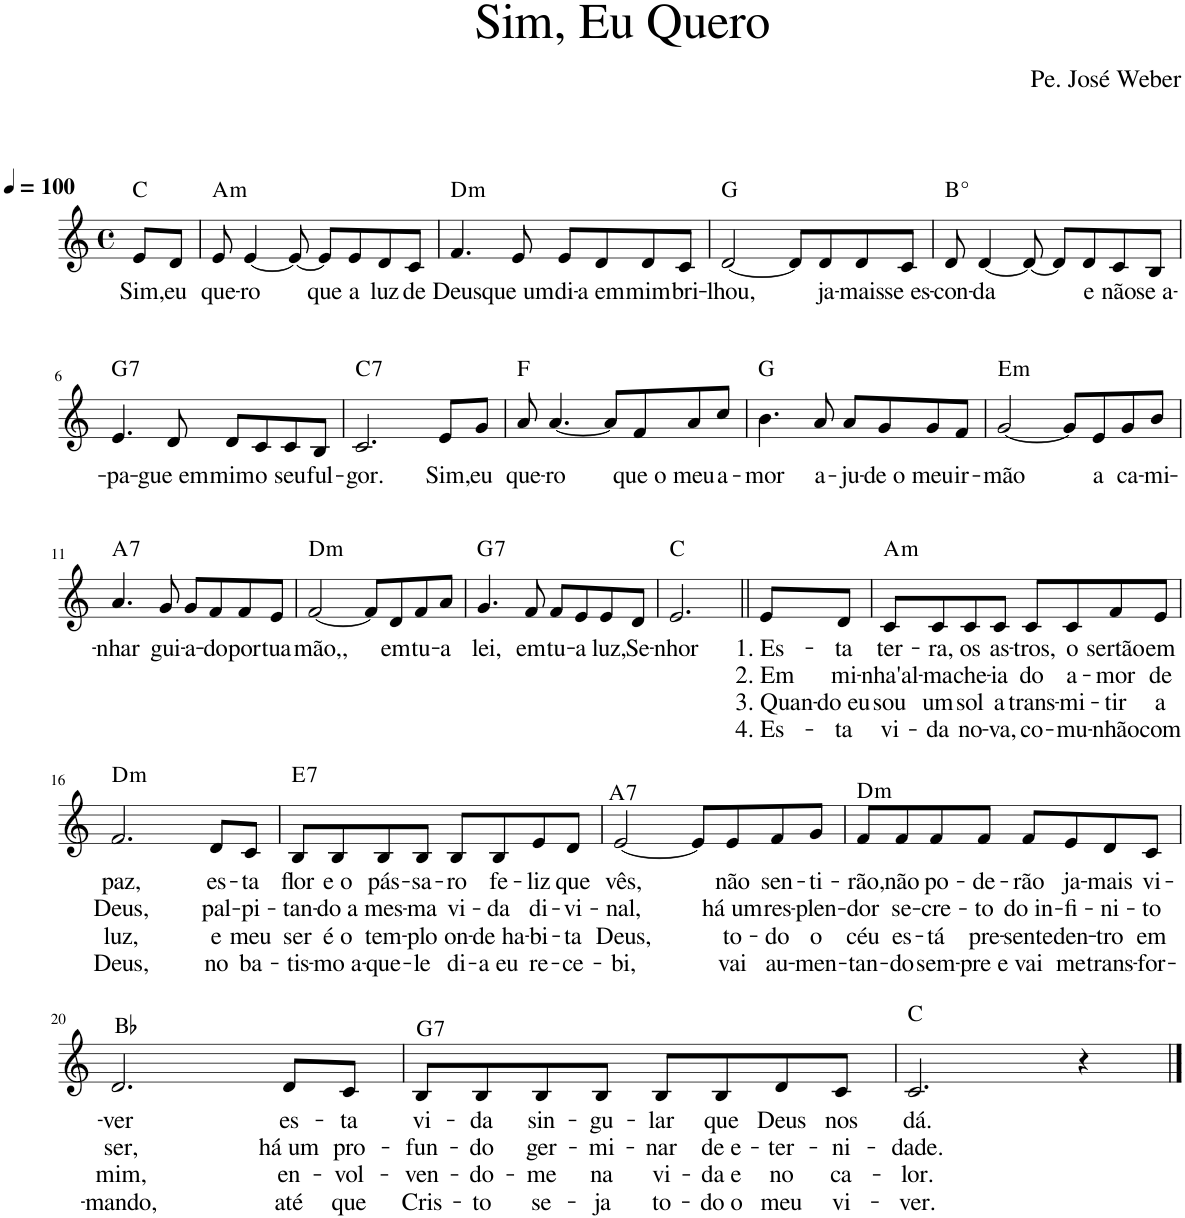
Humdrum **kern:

**kern	**text	**text	**text	**text	**harte
*part1	*part1	*part1	*part1	*part1	*part1
*staff1	*staff1	*staff1	*staff1	*staff1	*
*I"Voz	*	*	*	*	*
*I'Vo.	*	*	*	*	*
*clefG2	*	*	*	*	*
*k[]	*	*	*	*	*
*M4/4	*	*	*	*	*
*met(c)	*	*	*	*	*
*MM100	*	*	*	*	*
=1	=1	=1	=1	=1	=1
!	!LO:LY:b	!	!	!	!
8e/L	Sim,	.	.	.	C:maj
!	!LO:LY:b	!	!	!	!
8d/J	eu	.	.	.	.
=2	=2	=2	=2	=2	=2
!	!LO:LY:b	!	!	!	!LO:H:kt=m
8e/	que-	.	.	.	A:min
!	!LO:LY:b	!	!	!	!
[4e/	-ro	.	.	.	.
8e/_	.	.	.	.	.
!	!LO:LY:b	!	!	!	!
8e/L]	que	.	.	.	.
!	!LO:LY:b	!	!	!	!
8e/	a	.	.	.	.
!	!LO:LY:b	!	!	!	!
8d/	luz	.	.	.	.
!	!LO:LY:b	!	!	!	!
8c/J	de	.	.	.	.
=3	=3	=3	=3	=3	=3
!	!LO:LY:b	!	!	!	!LO:H:kt=m
4.f/	Deus	.	.	.	D:min
!	!LO:LY:b	!	!	!	!
8e/	que um	.	.	.	.
!	!LO:LY:b	!	!	!	!
8e/L	di-	.	.	.	.
!	!LO:LY:b	!	!	!	!
8d/	-a em	.	.	.	.
!	!LO:LY:b	!	!	!	!
8d/	mim	.	.	.	.
!	!LO:LY:b	!	!	!	!
8c/J	bri-	.	.	.	.
=4	=4	=4	=4	=4	=4
!	!LO:LY:b	!	!	!	!
[2d/	-lhou,	.	.	.	G:maj
8d/L]	.	.	.	.	.
!	!LO:LY:b	!	!	!	!
8d/	ja-	.	.	.	.
!	!LO:LY:b	!	!	!	!
8d/	-mais	.	.	.	.
!	!LO:LY:b	!	!	!	!
8c/J	se es-	.	.	.	.
=5	=5	=5	=5	=5	=5
!	!LO:LY:b	!	!	!	!LO:H:kt=°
8d/	-con-	.	.	.	.
!	!LO:LY:b	!	!	!	!
[4d/	-da	.	.	.	.
8d/_	.	.	.	.	.
8d/L]	.	.	.	.	.
!	!LO:LY:b	!	!	!	!
8d/	e	.	.	.	.
!	!LO:LY:b	!	!	!	!
8c/	não	.	.	.	.
!	!LO:LY:b	!	!	!	!
8B/J	se a-	.	.	.	.
!!LO:LB:g=z
=6	=6	=6	=6	=6	=6
!	!LO:LY:b	!	!	!	!LO:H:kt=7
4.e/	-pa-	.	.	.	G:7
!	!LO:LY:b	!	!	!	!
8d/	-gue em	.	.	.	.
!	!LO:LY:b	!	!	!	!
8d/L	mim	.	.	.	.
!	!LO:LY:b	!	!	!	!
8c/	o	.	.	.	.
!	!LO:LY:b	!	!	!	!
8c/	seu	.	.	.	.
!	!LO:LY:b	!	!	!	!
8B/J	ful-	.	.	.	.
=7	=7	=7	=7	=7	=7
!	!LO:LY:b	!	!	!	!LO:H:kt=7
2.c/	-gor.	.	.	.	C:7
!	!LO:LY:b	!	!	!	!
8e/L	Sim,	.	.	.	.
!	!LO:LY:b	!	!	!	!
8g/J	eu	.	.	.	.
=8	=8	=8	=8	=8	=8
!	!LO:LY:b	!	!	!	!
8a/	que-	.	.	.	F:maj
!	!LO:LY:b	!	!	!	!
[4.a/	-ro	.	.	.	.
8a/L]	.	.	.	.	.
!	!LO:LY:b	!	!	!	!
8f/	que o	.	.	.	.
!	!LO:LY:b	!	!	!	!
8a/	meu	.	.	.	.
!	!LO:LY:b	!	!	!	!
8cc/J	a-	.	.	.	.
=9	=9	=9	=9	=9	=9
!	!LO:LY:b	!	!	!	!
4.b\	-mor	.	.	.	G:maj
!	!LO:LY:b	!	!	!	!
8a/	a-	.	.	.	.
!	!LO:LY:b	!	!	!	!
8a/L	-ju-	.	.	.	.
!	!LO:LY:b	!	!	!	!
8g/	-de o	.	.	.	.
!	!LO:LY:b	!	!	!	!
8g/	meu	.	.	.	.
!	!LO:LY:b	!	!	!	!
8f/J	ir-	.	.	.	.
=10	=10	=10	=10	=10	=10
!	!LO:LY:b	!	!	!	!LO:H:kt=m
[2g/	-mão	.	.	.	E:min
8g/L]	.	.	.	.	.
!	!LO:LY:b	!	!	!	!
8e/	a	.	.	.	.
!	!LO:LY:b	!	!	!	!
8g/	ca-	.	.	.	.
!	!LO:LY:b	!	!	!	!
8b/J	-mi-	.	.	.	.
!!LO:LB:g=z
=11	=11	=11	=11	=11	=11
!	!LO:LY:b	!	!	!	!LO:H:kt=7
4.a/	-nhar	.	.	.	A:7
!	!LO:LY:b	!	!	!	!
8g/	gui-	.	.	.	.
!	!LO:LY:b	!	!	!	!
8g/L	-a-	.	.	.	.
!	!LO:LY:b	!	!	!	!
8f/	-do	.	.	.	.
!	!LO:LY:b	!	!	!	!
8f/	por	.	.	.	.
!	!LO:LY:b	!	!	!	!
8e/J	tua	.	.	.	.
=12	=12	=12	=12	=12	=12
!	!LO:LY:b	!	!	!	!LO:H:kt=m
[2f/	mão,,	.	.	.	D:min
8f/L]	.	.	.	.	.
!	!LO:LY:b	!	!	!	!
8d/	em	.	.	.	.
!	!LO:LY:b	!	!	!	!
8f/	tu-	.	.	.	.
!	!LO:LY:b	!	!	!	!
8a/J	-a	.	.	.	.
=13	=13	=13	=13	=13	=13
!	!LO:LY:b	!	!	!	!LO:H:kt=7
4.g/	lei,	.	.	.	G:7
!	!LO:LY:b	!	!	!	!
8f/	em	.	.	.	.
!	!LO:LY:b	!	!	!	!
8f/L	tu-	.	.	.	.
!	!LO:LY:b	!	!	!	!
8e/	-a	.	.	.	.
!	!LO:LY:b	!	!	!	!
8e/	luz,	.	.	.	.
!	!LO:LY:b	!	!	!	!
8d/J	Se-	.	.	.	.
=14	=14	=14	=14	=14	=14
!	!LO:LY:b	!	!	!	!
2.e/	-nhor	.	.	.	C:maj
!	!LO:LY:b	!LO:LY:b	!LO:LY:b	!LO:LY:b	!
8e/L	1. Es-	2. Em	3. Quan-	4. Es-	.
!	!LO:LY:b	!LO:LY:b	!LO:LY:b	!LO:LY:b	!
8d/J	-ta	mi-	-do eu	-ta	.
=15	=15	=15	=15	=15	=15
!	!LO:LY:b	!LO:LY:b	!LO:LY:b	!LO:LY:b	!LO:H:kt=m
8c/L	ter-	-nha'al-	sou	vi-	A:min
!	!LO:LY:b	!LO:LY:b	!LO:LY:b	!LO:LY:b	!
8c/	-ra,	-ma	um	-da	.
!	!LO:LY:b	!LO:LY:b	!LO:LY:b	!LO:LY:b	!
8c/	os	che-	sol	no-	.
!	!LO:LY:b	!LO:LY:b	!LO:LY:b	!LO:LY:b	!
8c/J	as-	-ia	a	-va,	.
!	!LO:LY:b	!LO:LY:b	!LO:LY:b	!LO:LY:b	!
8c/L	-tros,	do	trans-	co-	.
!	!LO:LY:b	!LO:LY:b	!LO:LY:b	!LO:LY:b	!
8c/	o	a-	-mi-	-mu-	.
!	!LO:LY:b	!LO:LY:b	!LO:LY:b	!LO:LY:b	!
8f/	sertão	-mor	-tir	-nhão	.
!	!LO:LY:b	!LO:LY:b	!LO:LY:b	!LO:LY:b	!
8e/J	em	de	a	com	.
!!LO:LB:g=z
=16	=16	=16	=16	=16	=16
!	!LO:LY:b	!LO:LY:b	!LO:LY:b	!LO:LY:b	!LO:H:kt=m
2.f/	paz,	Deus,	luz,	Deus,	D:min
!	!LO:LY:b	!LO:LY:b	!LO:LY:b	!LO:LY:b	!
8d/L	es-	pal-	e	no	.
!	!LO:LY:b	!LO:LY:b	!LO:LY:b	!LO:LY:b	!
8c/J	-ta	-pi-	meu	ba-	.
=17	=17	=17	=17	=17	=17
!	!LO:LY:b	!LO:LY:b	!LO:LY:b	!LO:LY:b	!LO:H:kt=7
8B/L	flor	-tan-	ser	-tis-	E:7
!	!LO:LY:b	!LO:LY:b	!LO:LY:b	!LO:LY:b	!
8B/	e o	-do a	é o	-mo a-	.
!	!LO:LY:b	!LO:LY:b	!LO:LY:b	!LO:LY:b	!
8B/	pás-	mes-	tem-	-que-	.
!	!LO:LY:b	!LO:LY:b	!LO:LY:b	!LO:LY:b	!
8B/J	-sa-	-ma	-plo	-le	.
!	!LO:LY:b	!LO:LY:b	!LO:LY:b	!LO:LY:b	!
8B/L	-ro	vi-	on-	di-	.
!	!LO:LY:b	!LO:LY:b	!LO:LY:b	!LO:LY:b	!
8B/	fe-	-da	-de ha-	-a eu	.
!	!LO:LY:b	!LO:LY:b	!LO:LY:b	!LO:LY:b	!
8e/	-liz	di-	-bi-	re-	.
!	!LO:LY:b	!LO:LY:b	!LO:LY:b	!LO:LY:b	!
8d/J	que	-vi-	-ta	-ce-	.
=18	=18	=18	=18	=18	=18
!	!LO:LY:b	!LO:LY:b	!LO:LY:b	!LO:LY:b	!LO:H:kt=7
[2e/	vês,	-nal,	Deus,	-bi,	A:7
8e/L]	.	.	.	.	.
!	!LO:LY:b	!LO:LY:b	!LO:LY:b	!LO:LY:b	!
8e/	não	há um	to-	vai	.
!	!LO:LY:b	!LO:LY:b	!LO:LY:b	!LO:LY:b	!
8f/	sen-	res-	-do	au-	.
!	!LO:LY:b	!LO:LY:b	!LO:LY:b	!LO:LY:b	!
8g/J	-ti-	-plen-	o	-men-	.
=19	=19	=19	=19	=19	=19
!	!LO:LY:b	!LO:LY:b	!LO:LY:b	!LO:LY:b	!LO:H:kt=m
8f/L	-rão,	-dor	céu	-tan-	D:min
!	!LO:LY:b	!LO:LY:b	!LO:LY:b	!LO:LY:b	!
8f/	não	se-	es-	-do	.
!	!LO:LY:b	!LO:LY:b	!LO:LY:b	!LO:LY:b	!
8f/	po-	-cre-	-tá	sem-	.
!	!LO:LY:b	!LO:LY:b	!LO:LY:b	!LO:LY:b	!
8f/J	-de-	-to	pre-	-pre e	.
!	!LO:LY:b	!LO:LY:b	!LO:LY:b	!LO:LY:b	!
8f/L	-rão	do in-	-sente	vai	.
!	!LO:LY:b	!LO:LY:b	!LO:LY:b	!LO:LY:b	!
8e/	ja-	-fi-	den-	me	.
!	!LO:LY:b	!LO:LY:b	!LO:LY:b	!LO:LY:b	!
8d/	-mais	-ni-	-tro	trans-	.
!	!LO:LY:b	!LO:LY:b	!LO:LY:b	!LO:LY:b	!
8cn/J	vi-	-to	em	-for-	.
!!LO:LB:g=z
=20	=20	=20	=20	=20	=20
!	!LO:LY:b	!LO:LY:b	!LO:LY:b	!LO:LY:b	!
2.d/	-ver	ser,	mim,	-mando,	Bb:maj
!	!LO:LY:b	!LO:LY:b	!LO:LY:b	!LO:LY:b	!
8d/L	es-	há um	en-	até	.
!	!LO:LY:b	!LO:LY:b	!LO:LY:b	!LO:LY:b	!
8c/J	-ta	pro-	-vol-	que	.
=21	=21	=21	=21	=21	=21
!	!LO:LY:b	!LO:LY:b	!LO:LY:b	!LO:LY:b	!LO:H:kt=7
8B/L	vi-	-fun-	-ven-	Cris-	G:7
!	!LO:LY:b	!LO:LY:b	!LO:LY:b	!LO:LY:b	!
8B/	-da	-do	-do-	-to	.
!	!LO:LY:b	!LO:LY:b	!LO:LY:b	!LO:LY:b	!
8B/	sin-	ger-	-me	se-	.
!	!LO:LY:b	!LO:LY:b	!LO:LY:b	!LO:LY:b	!
8B/J	-gu-	-mi-	na	-ja	.
!	!LO:LY:b	!LO:LY:b	!LO:LY:b	!LO:LY:b	!
8B/L	-lar	-nar	vi-	to-	.
!	!LO:LY:b	!LO:LY:b	!LO:LY:b	!LO:LY:b	!
8B/	que	de e-	-da e	-do o	.
!	!LO:LY:b	!LO:LY:b	!LO:LY:b	!LO:LY:b	!
8d/	Deus	-ter-	no	meu	.
!	!LO:LY:b	!LO:LY:b	!LO:LY:b	!LO:LY:b	!
8c/J	nos	-ni-	ca-	vi-	.
=22	=22	=22	=22	=22	=22
!	!LO:LY:b	!LO:LY:b	!LO:LY:b	!LO:LY:b	!
2.c/	dá.	-dade.	-lor.	-ver.	C:maj
4r	.	.	.	.	.
==	==	==	==	==	==
*-	*-	*-	*-	*-	*-
